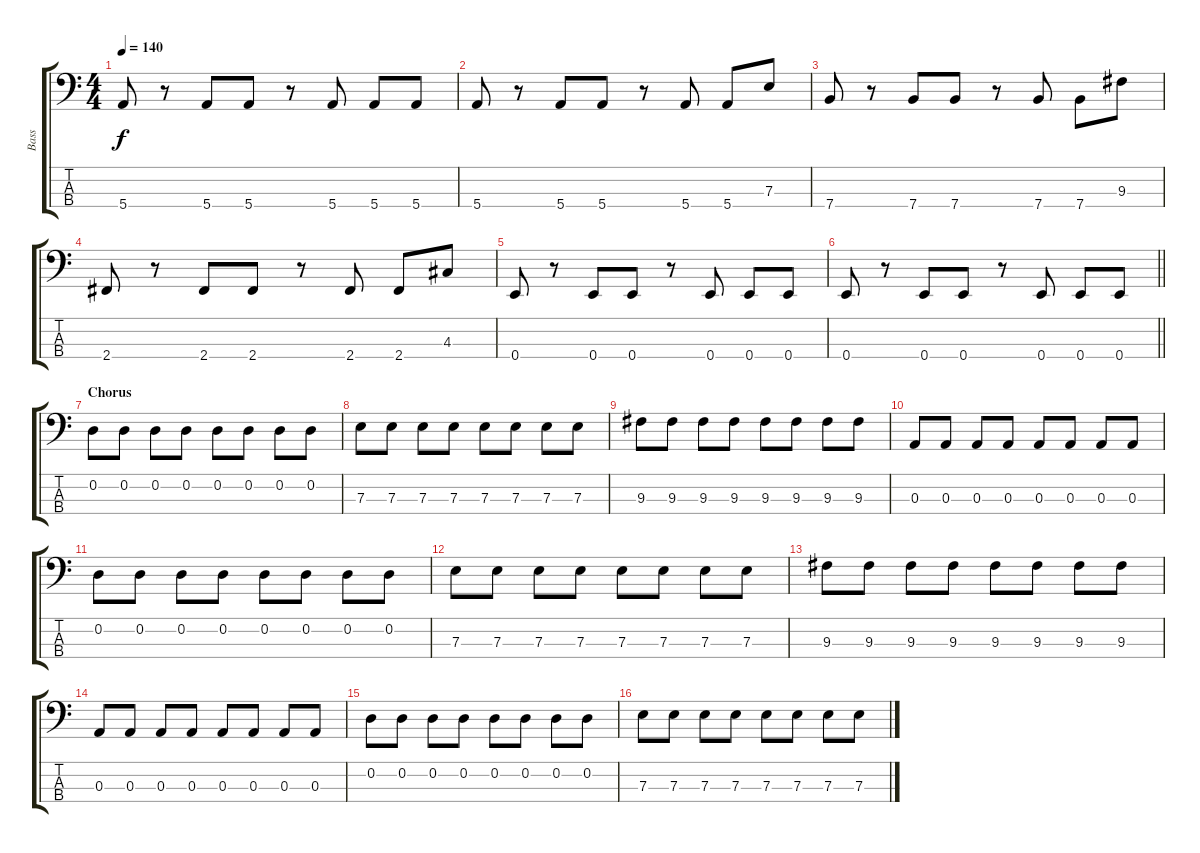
\track ("Bass" "Bass") {instrument electricbassfinger}
\staff {score tabs}
\tuning (G2 D2 A1 E1) {hide}
\ts (4 4)
\tempo 140
\clef f4
\ks c
5.4.8{dy f} r.8 5.4.8 5.4.8 r.8 5.4.8 5.4.8 5.4.8 |
5.4.8 r.8 5.4.8 5.4.8 r.8 5.4.8 5.4.8 7.3.8 |
7.4.8 r.8 7.4.8 7.4.8 r.8 7.4.8 7.4.8 9.3.8 |
2.4.8 r.8 2.4.8 2.4.8 r.8 2.4.8 2.4.8 4.3.8 |
0.4.8 r.8 0.4.8 0.4.8 r.8 0.4.8 0.4.8 0.4.8 |
\barLineRight lightlight
0.4.8 r.8 0.4.8 0.4.8 r.8 0.4.8 0.4.8 0.4.8 |
\section ("" "Chorus")
0.2.8 0.2.8 0.2.8 0.2.8 0.2.8 0.2.8 0.2.8 0.2.8 |
7.3.8 7.3.8 7.3.8 7.3.8 7.3.8 7.3.8 7.3.8 7.3.8 |
9.3.8 9.3.8 9.3.8 9.3.8 9.3.8 9.3.8 9.3.8 9.3.8 |
0.3.8 0.3.8 0.3.8 0.3.8 0.3.8 0.3.8 0.3.8 0.3.8 |
0.2.8 0.2.8 0.2.8 0.2.8 0.2.8 0.2.8 0.2.8 0.2.8 |
7.3.8 7.3.8 7.3.8 7.3.8 7.3.8 7.3.8 7.3.8 7.3.8 |
9.3.8 9.3.8 9.3.8 9.3.8 9.3.8 9.3.8 9.3.8 9.3.8 |
0.3.8 0.3.8 0.3.8 0.3.8 0.3.8 0.3.8 0.3.8 0.3.8 |
0.2.8 0.2.8 0.2.8 0.2.8 0.2.8 0.2.8 0.2.8 0.2.8 |
7.3.8 7.3.8 7.3.8 7.3.8 7.3.8 7.3.8 7.3.8 7.3.8
